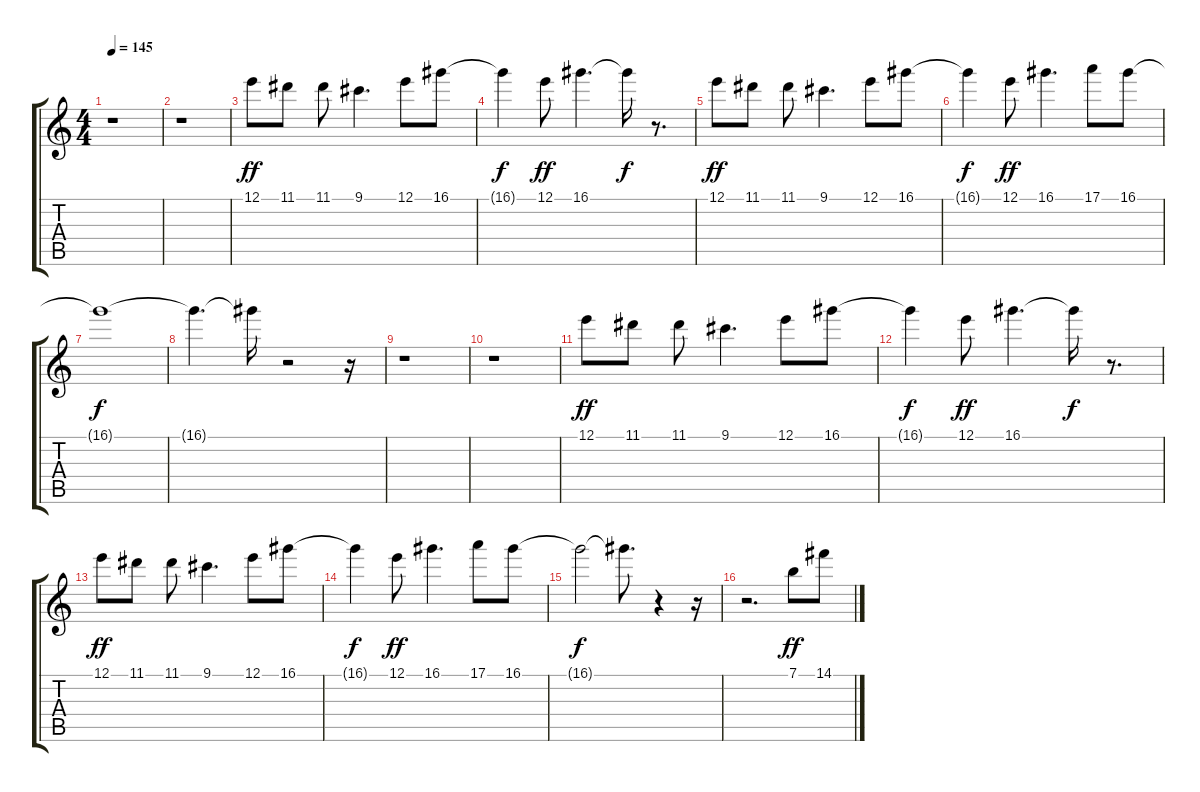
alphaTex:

\track "" {instrument distortionguitar}
\staff {score tabs}
\tuning (E4 B3 G3 D3 A2 E2) {hide}
\ts (4 4)
\tempo 145
\clef g2
\ks c
r.1{dy ff} |
r.1 |
12.1.8 11.1.8 11.1.8 9.1.4{d} 12.1.8 16.1.8 |
16.1{t}.4{dy f} 12.1.8{dy ff} 16.1.4{d} 16.1{t}.16{dy f} r.8{d} |
12.1.8{dy ff} 11.1.8 11.1.8 9.1.4{d} 12.1.8 16.1.8 |
16.1{t}.4{dy f} 12.1.8{dy ff} 16.1.4{d} 17.1.8 16.1.8 |
16.1{t}.1{dy f} |
16.1{t}.4{d} 16.1{t}.16 r.2 r.16 |
r.1 |
r.1 |
12.1.8{dy ff} 11.1.8 11.1.8 9.1.4{d} 12.1.8 16.1.8 |
16.1{t}.4{dy f} 12.1.8{dy ff} 16.1.4{d} 16.1{t}.16{dy f} r.8{d} |
12.1.8{dy ff} 11.1.8 11.1.8 9.1.4{d} 12.1.8 16.1.8 |
16.1{t}.4{dy f} 12.1.8{dy ff} 16.1.4{d} 17.1.8 16.1.8 |
16.1{t}.2{dy f} 16.1{t}.8{d} r.4 r.16 |
r.2{d} 7.1.8{dy ff} 14.1.8
